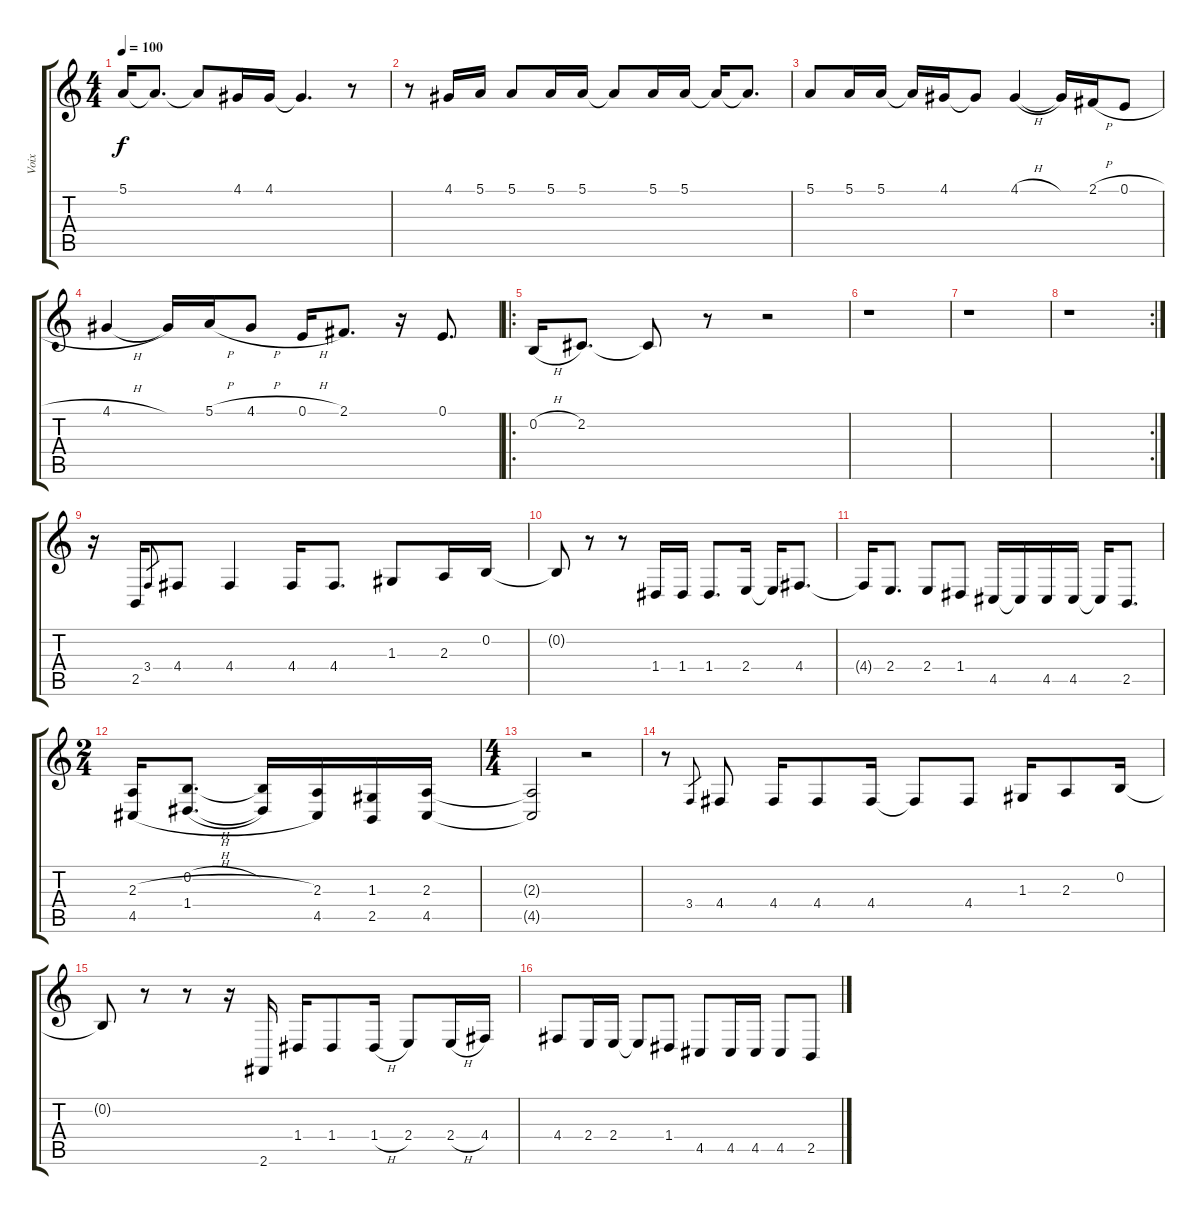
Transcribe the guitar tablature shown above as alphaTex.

\track ("Voix" "Voix") {instrument lead6voice}
\staff {score tabs}
\tuning (E4 B3 G3 D3 A2 E2) {hide}
\ts (4 4)
\tempo 100
\clef g2
\ks c
5.1{t}.16{dy f} 5.1{t}.8{d} 5.1{t}.8 4.1.16 4.1.16 4.1{t}.4{d} r.8 |
r.8 4.1.16 5.1.16 5.1.8 5.1.16 5.1.16 5.1{t}.8 5.1.16 5.1.16 5.1{t}.16 5.1{t}.8{d} |
5.1.8 5.1.16 5.1.16 5.1{t}.16 4.1.16 4.1{t}.8 4.1{h}.4 4.1{t}.16 2.1{h}.16 0.1{h}.8 |
4.1{h}.4 4.1{t}.16 5.1{h}.16 4.1{h}.8 0.1{h}.16 2.1.8{d} r.16 0.1.8{d} |
\ro
0.2{h}.16 2.2.8{d} 2.2{t}.8 r.8 r.2 |
r.1 |
r.1 |
\rc 2
r.1 |
r.16 2.5.16 3.4.8{gr} 4.4.8 4.4.4 4.4.16 4.4.8{d} 1.3.8 2.3.16 0.2.16 |
0.2{t}.8 r.8 r.8 1.4.16 1.4.16 1.4.8{d} 2.4.16 2.4{t}.16 4.4.8{d} |
4.4{t}.16 2.4.8{d} 2.4.8 1.4.8 4.5.16 4.5{t}.16 4.5.16 4.5.16 4.5{t}.16 2.5.8{d} |
\ts (2 4)
(2.3{h} 4.5{h}).16 (0.2{h} 1.4{h}).8{d} (0.2{t} 1.4{t}).16 (2.3 4.5).16 (1.3 2.5).16 (2.3 4.5).16 |
\ts (4 4)
(2.3{t} 4.5{t}).2 r.2 |
r.8 3.4.8{gr} 4.4.8 4.4.16 4.4.8 4.4.16 4.4{t}.8 4.4.8 1.3.16 2.3.8 0.2.16 |
0.2{t}.8 r.8 r.8 r.16 2.6.16 1.4.16 1.4.8 1.4{h}.16 2.4.8 2.4{h}.16 4.4.16 |
4.4.8 2.4.16 2.4.16 2.4{t}.8 1.4.8 4.5.8 4.5.16 4.5.16 4.5.8 2.5.8
